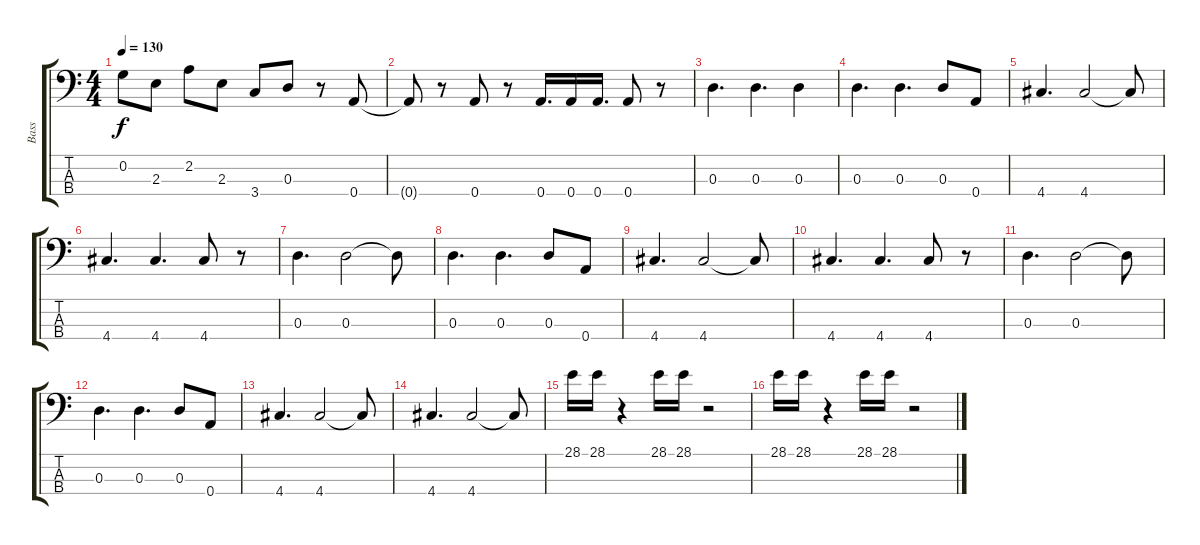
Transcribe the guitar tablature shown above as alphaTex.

\track ("Bass" "Bass") {instrument electricbassfinger}
\staff {score tabs}
\tuning (C-1 G2 D2 A1) {hide}
\ts (4 4)
\tempo 130
\clef f4
\ks c
0.2.8{dy f} 2.3.8 2.2.8 2.3.8 3.4.8 0.3.8 r.8 0.4.8 |
0.4{t}.8 r.8 0.4.8 r.8 0.4.16{d} 0.4.16 0.4.16{d} 0.4.8 r.8 |
0.3.4{d} 0.3.4{d} 0.3.4 |
0.3.4{d} 0.3.4{d} 0.3.8 0.4.8 |
4.4.4{d} 4.4.2 4.4{t}.8 |
4.4.4{d} 4.4.4{d} 4.4.8 r.8 |
0.3.4{d} 0.3.2 0.3{t}.8 |
0.3.4{d} 0.3.4{d} 0.3.8 0.4.8 |
4.4.4{d} 4.4.2 4.4{t}.8 |
4.4.4{d} 4.4.4{d} 4.4.8 r.8 |
0.3.4{d} 0.3.2 0.3{t}.8 |
0.3.4{d} 0.3.4{d} 0.3.8 0.4.8 |
4.4.4{d} 4.4.2 4.4{t}.8 |
4.4.4{d} 4.4.2 4.4{t}.8 |
28.1.16 28.1.16 r.4 28.1.16 28.1.16 r.2 |
28.1.16 28.1.16 r.4 28.1.16 28.1.16 r.2
